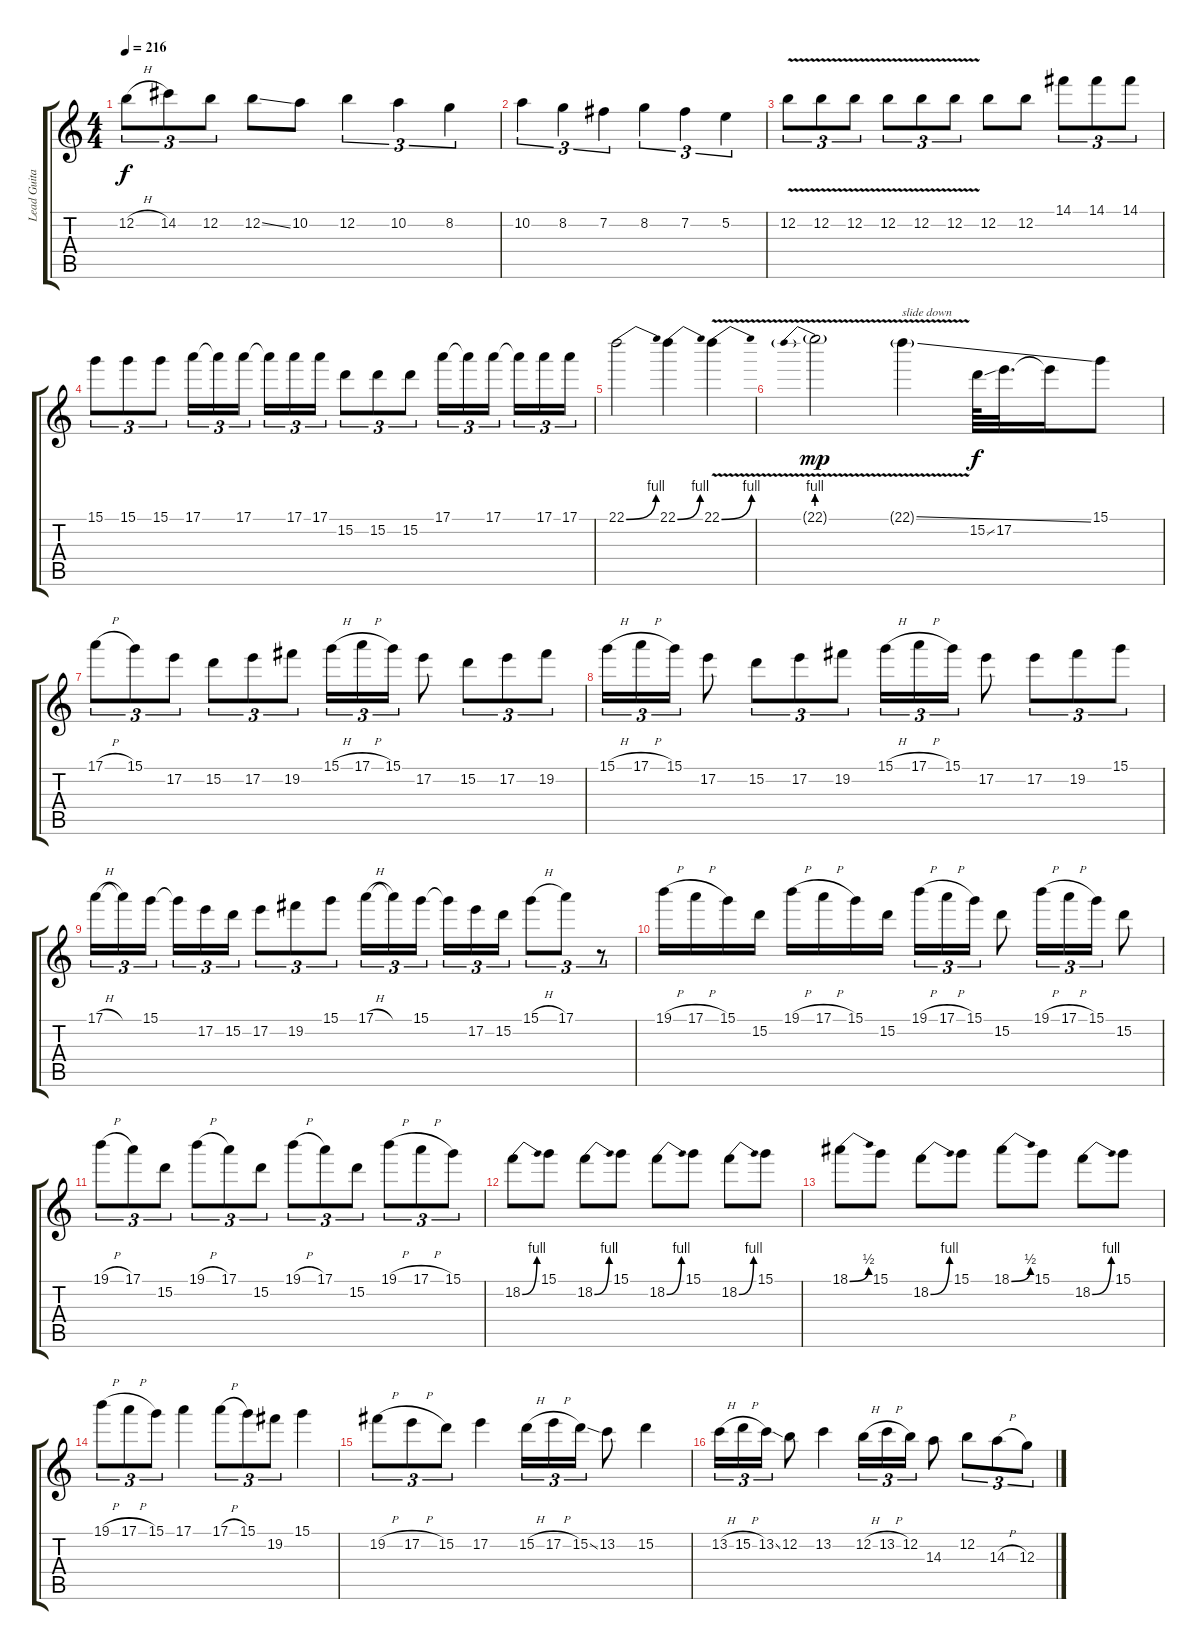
\track ("Lead Guitar" "Lead Guita") {instrument distortionguitar}
\staff {score tabs}
\tuning (E4 B3 G3 D3 A2 E2) {hide}
\ts (4 4)
\tempo 216
\clef g2
\ks c
12.2{h}.8{tu (3 2) dy f} 14.2.8{tu (3 2)} 12.2.8{tu (3 2)} 12.2{ss}.8 10.2.8 12.2.4{tu (3 2)} 10.2.4{tu (3 2)} 8.2.4{tu (3 2)} |
10.2.4{tu (3 2)} 8.2.4{tu (3 2)} 7.2.4{tu (3 2)} 8.2.4{tu (3 2)} 7.2.4{tu (3 2)} 5.2.4{tu (3 2)} |
12.2{v}.8{tu (3 2)} 12.2{v}.8{tu (3 2)} 12.2{v}.8{tu (3 2)} 12.2{v}.8{tu (3 2)} 12.2{v}.8{tu (3 2)} 12.2{v}.8{tu (3 2)} 12.2.8 12.2.8 14.1.8{tu (3 2)} 14.1.8{tu (3 2)} 14.1.8{tu (3 2)} |
15.1.8{tu (3 2)} 15.1.8{tu (3 2)} 15.1.8{tu (3 2)} 17.1.16{tu (3 2)} 17.1{t}.16{tu (3 2)} 17.1.16{tu (3 2) beam splitsecondary} 17.1{t}.16{tu (3 2)} 17.1.16{tu (3 2)} 17.1.16{tu (3 2)} 15.2.8{tu (3 2)} 15.2.8{tu (3 2)} 15.2.8{tu (3 2)} 17.1.16{tu (3 2)} 17.1{t}.16{tu (3 2)} 17.1.16{tu (3 2) beam splitsecondary} 17.1{t}.16{tu (3 2)} 17.1.16{tu (3 2)} 17.1.16{tu (3 2)} |
22.1{be (bend 0 0 60 4)}.2 22.1{be (bend 0 0 60 4)}.4 22.1{be (bend 0 0 60 4) v}.4 |
22.1{be (prebend 0 4 60 4) v g}.2{dy mp} 22.1{v ss g}.4{txt "slide down"} 15.2{ss}.64{dy f} 17.2.32{d} 17.2{t}.16 15.1.8 |
17.1{h}.8{tu (3 2)} 15.1.8{tu (3 2)} 17.2.8{tu (3 2)} 15.2.8{tu (3 2)} 17.2.8{tu (3 2)} 19.2.8{tu (3 2)} 15.1{h}.16{tu (3 2)} 17.1{h}.16{tu (3 2)} 15.1.16{tu (3 2)} 17.2.8 15.2.8{tu (3 2)} 17.2.8{tu (3 2)} 19.2.8{tu (3 2)} |
15.1{h}.16{tu (3 2)} 17.1{h}.16{tu (3 2)} 15.1.16{tu (3 2)} 17.2.8 15.2.8{tu (3 2)} 17.2.8{tu (3 2)} 19.2.8{tu (3 2)} 15.1{h}.16{tu (3 2)} 17.1{h}.16{tu (3 2)} 15.1.16{tu (3 2)} 17.2.8 17.2.8{tu (3 2)} 19.2.8{tu (3 2)} 15.1.8{tu (3 2)} |
17.1{h}.16{tu (3 2)} 17.1{t}.16{tu (3 2)} 15.1.16{tu (3 2) beam splitsecondary} 15.1{t}.16{tu (3 2)} 17.2.16{tu (3 2)} 15.2.16{tu (3 2)} 17.2.8{tu (3 2)} 19.2.8{tu (3 2)} 15.1.8{tu (3 2)} 17.1{h}.16{tu (3 2)} 17.1{t}.16{tu (3 2)} 15.1.16{tu (3 2) beam splitsecondary} 15.1{t}.16{tu (3 2)} 17.2.16{tu (3 2)} 15.2.16{tu (3 2)} 15.1{h}.8{tu (3 2)} 17.1.8{tu (3 2)} r.8{tu (3 2)} |
19.1{h}.16 17.1{h}.16 15.1.16 15.2.16 19.1{h}.16 17.1{h}.16 15.1.16 15.2.16 19.1{h}.16{tu (3 2)} 17.1{h}.16{tu (3 2)} 15.1.16{tu (3 2)} 15.2.8 19.1{h}.16{tu (3 2)} 17.1{h}.16{tu (3 2)} 15.1.16{tu (3 2)} 15.2.8 |
19.1{h}.8{tu (3 2)} 17.1.8{tu (3 2)} 15.2.8{tu (3 2)} 19.1{h}.8{tu (3 2)} 17.1.8{tu (3 2)} 15.2.8{tu (3 2)} 19.1{h}.8{tu (3 2)} 17.1.8{tu (3 2)} 15.2.8{tu (3 2)} 19.1{h}.8{tu (3 2)} 17.1{h}.8{tu (3 2)} 15.1.8{tu (3 2)} |
18.2{be (bend 0 0 60 4)}.8 15.1.8 18.2{be (bend 0 0 60 4)}.8 15.1.8 18.2{be (bend 0 0 60 4)}.8 15.1.8 18.2{be (bend 0 0 60 4)}.8 15.1.8 |
18.1{be (bend 0 0 60 2)}.8 15.1.8 18.2{be (bend 0 0 60 4)}.8 15.1.8 18.1{be (bend 0 0 60 2)}.8 15.1.8 18.2{be (bend 0 0 60 4)}.8 15.1.8 |
19.1{h}.8{tu (3 2)} 17.1{h}.8{tu (3 2)} 15.1.8{tu (3 2)} 17.1.4 17.1{h}.8{tu (3 2)} 15.1.8{tu (3 2)} 19.2.8{tu (3 2)} 15.1.4 |
19.2{h}.8{tu (3 2)} 17.2{h}.8{tu (3 2)} 15.2.8{tu (3 2)} 17.2.4 15.2{h}.16{tu (3 2)} 17.2{h}.16{tu (3 2)} 15.2{ss}.16{tu (3 2)} 13.2.8 15.2.4 |
13.2{h}.16{tu (3 2)} 15.2{h}.16{tu (3 2)} 13.2{ss}.16{tu (3 2)} 12.2.8 13.2.4 12.2{h}.16{tu (3 2)} 13.2{h}.16{tu (3 2)} 12.2.16{tu (3 2)} 14.3.8 12.2.8{tu (3 2)} 14.3{h}.8{tu (3 2)} 12.3.8{tu (3 2)}
